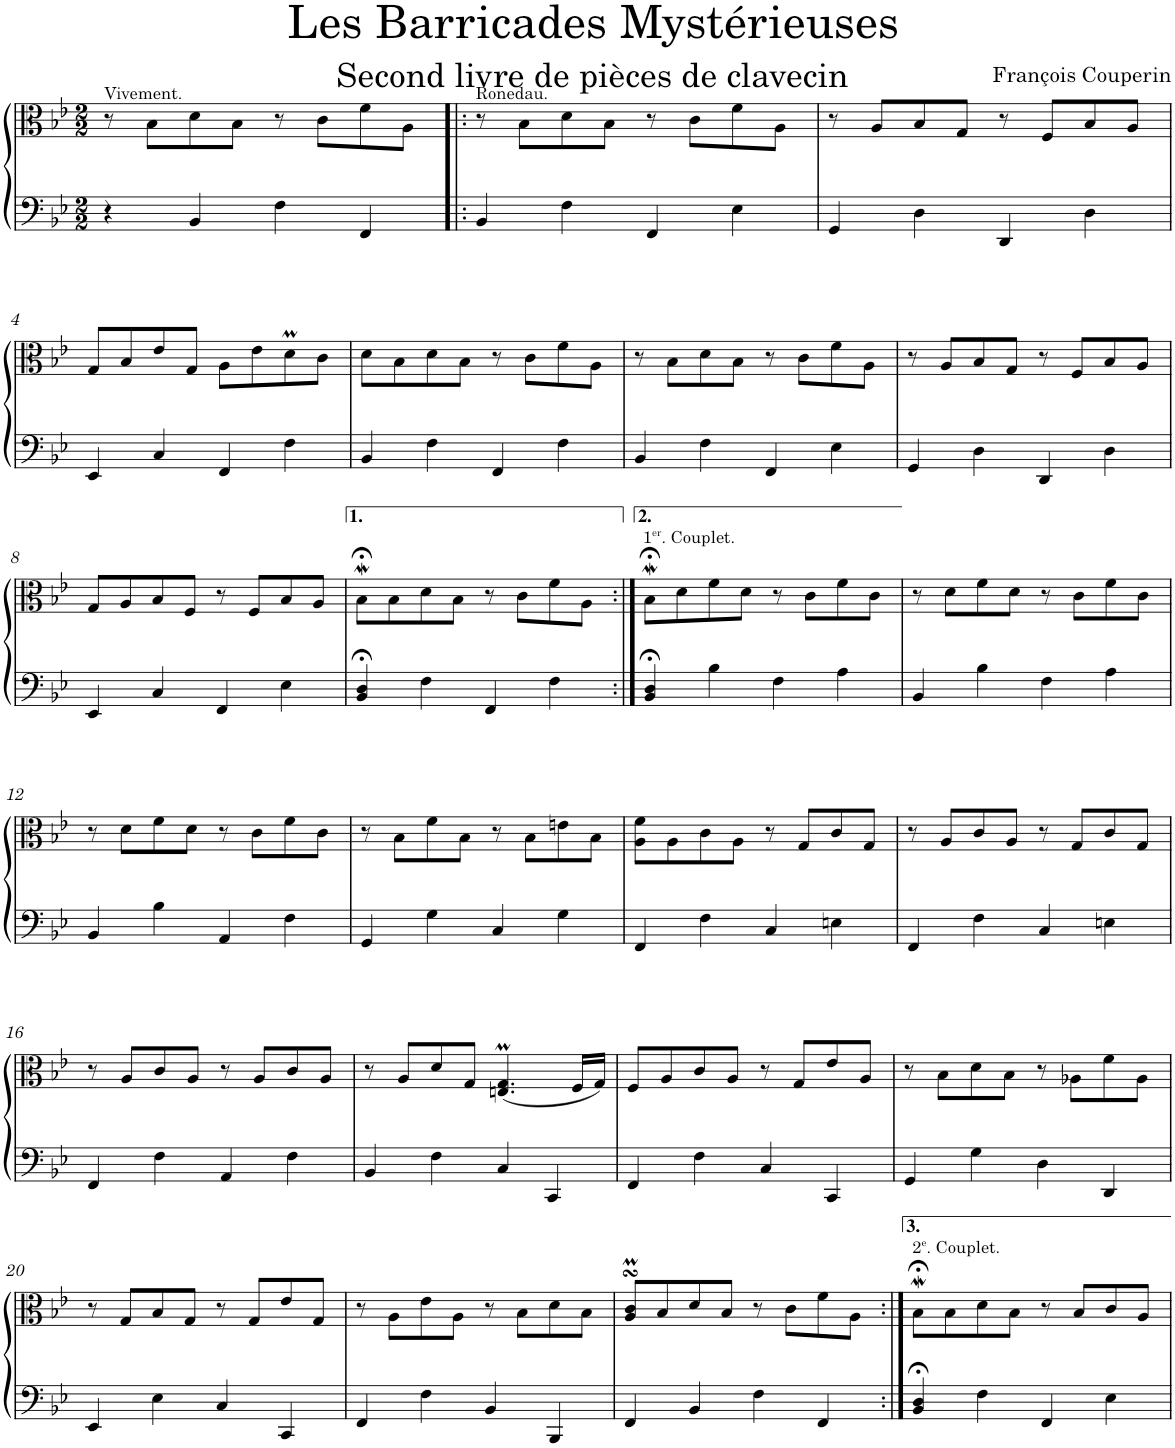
**kern	**kern
*part1	*part1
*staff2	*staff1
*I"Cembalo	*
*I'Cbl.	*
*clefF4	*clefC3
*k[b-e-]	*k[b-e-]
*M2/2	*M2/2
=1	=1
!	!LO:TX:a:t=Vivement.
4r	8r
.	8B-\L
4BB-/	8d\
.	8B-\J
4F\	8r
.	8c\L
4FF/	8f\
.	8A\J
=2!|:	=2!|:
!	!LO:TX:a:t=Ronedau.
4BB-/	8r
.	8B-\L
4F\	8d\
.	8B-\J
4FF/	8r
.	8c\L
4E-\	8f\
.	8A\J
=3	=3
4GG/	8r
.	8A/L
4D\	8B-/
.	8G/J
4DD/	8r
.	8F/L
4D\	8B-/
.	8A/J
!!LO:LB:g=z
=4	=4
4EE-/	8G/L
.	8B-/
4C/	8e-/
.	8G/J
4FF/	8A\L
.	8e-\
4F\	8dm\
.	8c\J
=5	=5
4BB-/	8d\L
.	8B-\
4F\	8d\
.	8B-\J
4FF/	8r
.	8c\L
4F\	8f\
.	8A\J
=6	=6
4BB-/	8r
.	8B-\L
4F\	8d\
.	8B-\J
4FF/	8r
.	8c\L
4E-\	8f\
.	8A\J
=7	=7
4GG/	8r
.	8A/L
4D\	8B-/
.	8G/J
4DD/	8r
.	8F/L
4D\	8B-/
.	8A/J
!!LO:LB:g=z
=8	=8
4EE-/	8G/L
.	8A/
4C/	8B-/
.	8F/J
4FF/	8r
.	8F/L
4E-\	8B-/
.	8A/J
=9	=9
4BB-/;< 4D/;<	8B-;<w\L
.	8B-\
4F\	8d\
.	8B-\J
4FF/	8r
.	8c\L
4F\	8f\
.	8A\J
=10:|!	=10:|!
!	!LO:TX:a:t=1
!	!LO:TX:a:t=er
!	!LO:TX:a:t=. Couplet.
4BB-/;< 4D/;<	8B-;<w\L
.	8d\
4B-\	8f\
.	8d\J
4F\	8r
.	8c\L
4A\	8f\
.	8c\J
=11	=11
4BB-/	8r
.	8d\L
4B-\	8f\
.	8d\J
4F\	8r
.	8c\L
4A\	8f\
.	8c\J
!!LO:LB:g=z
=12	=12
4BB-/	8r
.	8d\L
4B-\	8f\
.	8d\J
4AA/	8r
.	8c\L
4F\	8f\
.	8c\J
=13	=13
4GG/	8r
.	8B-\L
4G\	8f\
.	8B-\J
4C/	8r
.	8B-\L
4G\	8en\
.	8B-\J
=14	=14
4FF/	8A\ 8f\L
.	8A\
4F\	8c\
.	8A\J
4C/	8r
.	8G/L
4En\	8c/
.	8G/J
=15	=15
4FF/	8r
.	8A/L
4F\	8c/
.	8A/J
4C/	8r
.	8G/L
4En\	8c/
.	8G/J
!!LO:LB:g=z
=16	=16
4FF/	8r
.	8A/L
4F\	8c/
.	8A/J
4AA/	8r
.	8A/L
4F\	8c/
.	8A/J
=17	=17
4BB-/	8r
.	8A/L
4F\	8d/
.	8G/J
4C/	(4.En/M 4.G/M
4CC/	.
.	16F/LL
.	16G/JJ)
=18	=18
4FF/	8F/L
.	8A/
4F\	8c/
.	8A/J
4C/	8r
.	8G/L
4CC/	8e-/
.	8A/J
=19	=19
4GG/	8r
.	8B-\L
4G\	8d\
.	8B-\J
4D\	8r
.	8A-X\L
4DD/	8f\
.	8A-\J
!!LO:LB:g=z
=20	=20
4EE-/	8r
.	8G/L
4E-\	8B-/
.	8G/J
4C/	8r
.	8G/L
4CC/	8e-/
.	8G/J
=21	=21
4FF/	8r
.	8A\L
4F\	8e-\
.	8A\J
4BB-/	8r
.	8B-\L
4BBB-/	8d\
.	8B-\J
=22	=22
4FF/	8A/sSSsM 8c/sSSsML
.	8B-/
4BB-/	8d/
.	8B-/J
4F\	8r
.	8c\L
4FF/	8f\
.	8A\J
=23:|!	=23:|!
!	!LO:TX:a:t=2
!	!LO:TX:a:t=e
!	!LO:TX:a:t=. Couplet.
4BB-/;< 4D/;<	8B-;<w\L
.	8B-\
4F\	8d\
.	8B-\J
4FF/	8r
.	8B-/L
4E-\	8c/
.	8A/J
=	=
*-	*-
